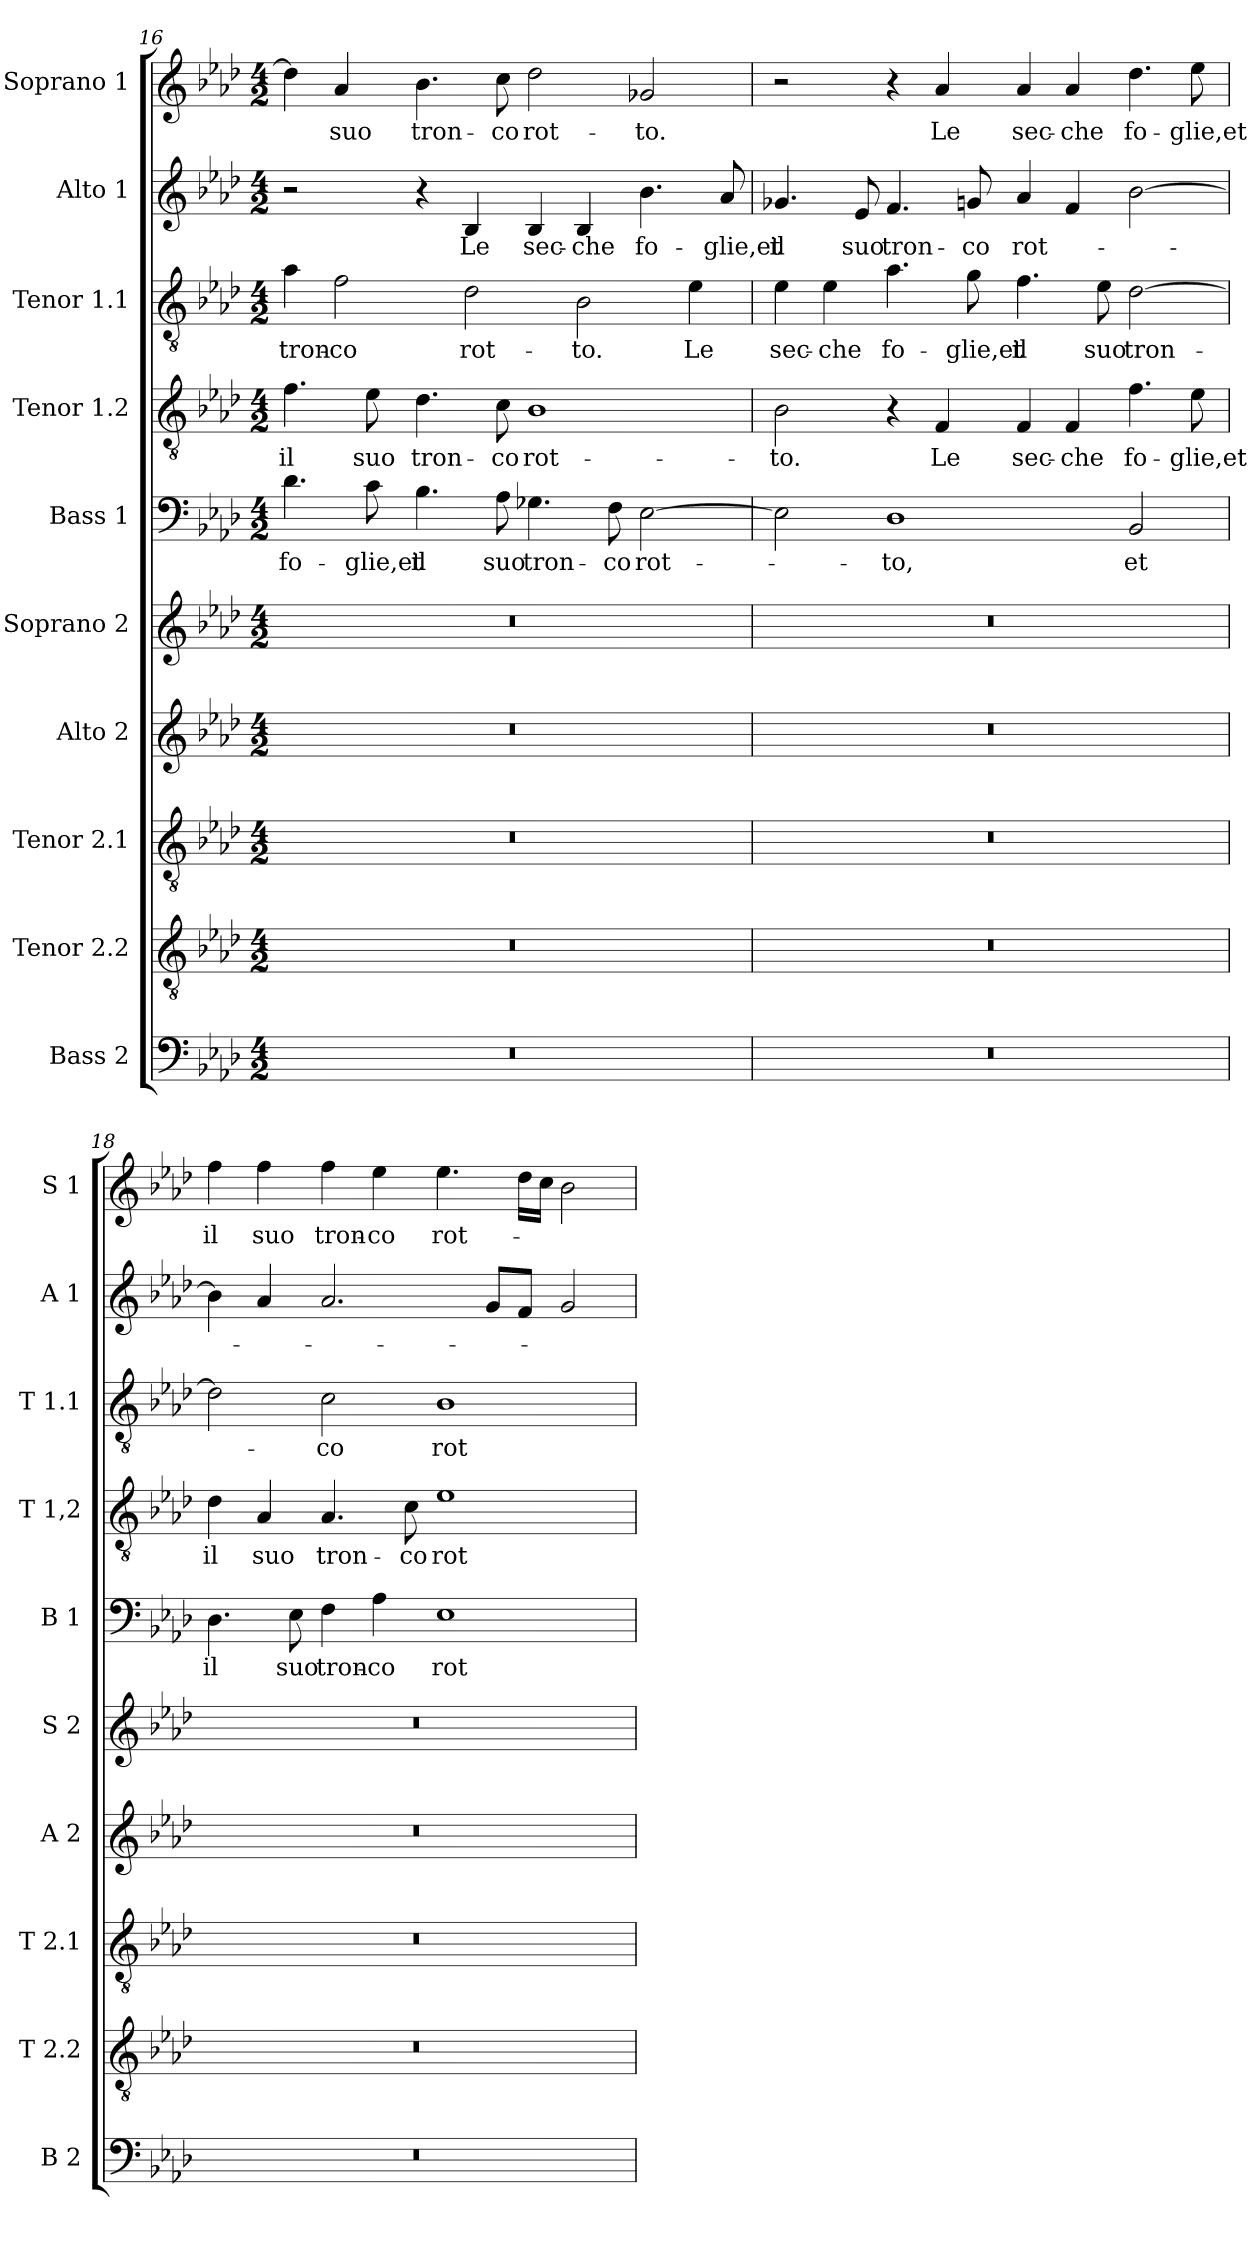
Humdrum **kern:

**kern	**kern	**kern	**kern	**kern	**kern	**text	**kern	**text	**kern	**text	**kern	**text	**kern	**text
*part10	*part9	*part8	*part7	*part6	*part5	*part5	*part4	*part4	*part3	*part3	*part2	*part2	*part1	*part1
*staff10	*staff9	*staff8	*staff7	*staff6	*staff5	*staff5	*staff4	*staff4	*staff3	*staff3	*staff2	*staff2	*staff1	*staff1
*I"Bass 2	*I"Tenor 2.2	*I"Tenor 2.1	*I"Alto 2	*I"Soprano 2	*I"Bass 1	*	*I"Tenor 1.2	*	*I"Tenor 1.1	*	*I"Alto 1	*	*I"Soprano 1	*
*I'B 2	*I'T 2.2	*I'T 2.1	*I'A 2	*I'S 2	*I'B 1	*	*I'T 1,2	*	*I'T 1.1	*	*I'A 1	*	*I'S 1	*
*clefF4	*clefGv2	*clefGv2	*clefG2	*clefG2	*clefF4	*	*clefGv2	*	*clefGv2	*	*clefG2	*	*clefG2	*
*k[b-e-a-d-]	*k[b-e-a-d-]	*k[b-e-a-d-]	*k[b-e-a-d-]	*k[b-e-a-d-]	*k[b-e-a-d-]	*	*k[b-e-a-d-]	*	*k[b-e-a-d-]	*	*k[b-e-a-d-]	*	*k[b-e-a-d-]	*
*A-:	*A-:	*A-:	*A-:	*A-:	*A-:	*	*A-:	*	*A-:	*	*A-:	*	*A-:	*
*M4/2	*M4/2	*M4/2	*M4/2	*M4/2	*M4/2	*	*M4/2	*	*M4/2	*	*M4/2	*	*M4/2	*
=16	=16	=16	=16	=16	=16	=16	=16	=16	=16	=16	=16	=16	=16	=16
!	!	!	!	!	!	!LO:LY:b	!	!LO:LY:b	!	!LO:LY:b	!	!	!	!
0r	0r	0r	0r	0r	4.d-\	fo-	4.f\	il	4a-\	tron-	2r	.	4dd-\]	.
!	!	!	!	!	!	!	!	!	!	!LO:LY:b	!	!	!	!LO:LY:b
.	.	.	.	.	.	.	.	.	2f\	-co	.	.	4a-/	suo
!	!	!	!	!	!	!LO:LY:b	!	!LO:LY:b	!	!	!	!	!	!
.	.	.	.	.	8c\	-glie,et	8e-\	suo	.	.	.	.	.	.
!	!	!	!	!	!	!LO:LY:b	!	!LO:LY:b	!	!	!	!	!	!LO:LY:b
.	.	.	.	.	4.B-\	il	4.d-\	tron-	.	.	4r	.	4.b-\	tron-
!	!	!	!	!	!	!	!	!	!	!LO:LY:b	!	!LO:LY:b	!	!
.	.	.	.	.	.	.	.	.	2d-\	rot-	4B-/	Le	.	.
!	!	!	!	!	!	!LO:LY:b	!	!LO:LY:b	!	!	!	!	!	!LO:LY:b
.	.	.	.	.	8A-\	suo	8c\	-co	.	.	.	.	8cc\	-co
!	!	!	!	!	!	!LO:LY:b	!	!LO:LY:b	!	!	!	!LO:LY:b	!	!LO:LY:b
.	.	.	.	.	4.G-X\	tron-	1B-	rot-	.	.	4B-/	sec-	2dd-\	rot-
!	!	!	!	!	!	!	!	!	!	!LO:LY:b	!	!LO:LY:b	!	!
.	.	.	.	.	.	.	.	.	2B-\	-to.	4B-/	-che	.	.
!	!	!	!	!	!	!LO:LY:b	!	!	!	!	!	!	!	!
.	.	.	.	.	8F\	-co	.	.	.	.	.	.	.	.
!	!	!	!	!	!	!LO:LY:b	!	!	!	!	!	!LO:LY:b	!	!LO:LY:b
.	.	.	.	.	[2E-\	rot-	.	.	.	.	4.b-\	fo-	2g-X/	-to.
!	!	!	!	!	!	!	!	!	!	!LO:LY:b	!	!	!	!
.	.	.	.	.	.	.	.	.	4e-\	Le	.	.	.	.
!	!	!	!	!	!	!	!	!	!	!	!	!LO:LY:b	!	!
.	.	.	.	.	.	.	.	.	.	.	8a-/	-glie,et	.	.
=17	=17	=17	=17	=17	=17	=17	=17	=17	=17	=17	=17	=17	=17	=17
!	!	!	!	!	!	!	!	!LO:LY:b	!	!LO:LY:b	!	!LO:LY:b	!	!
0r	0r	0r	0r	0r	2E-\]	.	2B-\	-to.	4e-\	sec-	4.g-X/	il	2r	.
!	!	!	!	!	!	!	!	!	!	!LO:LY:b	!	!	!	!
.	.	.	.	.	.	.	.	.	4e-\	-che	.	.	.	.
!	!	!	!	!	!	!	!	!	!	!	!	!LO:LY:b	!	!
.	.	.	.	.	.	.	.	.	.	.	8e-/	suo	.	.
!	!	!	!	!	!	!LO:LY:b	!	!	!	!LO:LY:b	!	!LO:LY:b	!	!
.	.	.	.	.	1D-	-to,	4r	.	4.a-\	fo-	4.f/	tron-	4r	.
!	!	!	!	!	!	!	!	!LO:LY:b	!	!	!	!	!	!LO:LY:b
.	.	.	.	.	.	.	4F/	Le	.	.	.	.	4a-/	Le
!	!	!	!	!	!	!	!	!	!	!LO:LY:b	!	!LO:LY:b	!	!
.	.	.	.	.	.	.	.	.	8g\	-glie,et	8gn/	-co	.	.
!	!	!	!	!	!	!	!	!LO:LY:b	!	!LO:LY:b	!	!LO:LY:b	!	!LO:LY:b
.	.	.	.	.	.	.	4F/	sec-	4.f\	il	4a-/	rot-	4a-/	sec-
!	!	!	!	!	!	!	!	!LO:LY:b	!	!	!	!	!	!LO:LY:b
.	.	.	.	.	.	.	4F/	-che	.	.	4f/	.	4a-/	-che
!	!	!	!	!	!	!	!	!	!	!LO:LY:b	!	!	!	!
.	.	.	.	.	.	.	.	.	8e-\	suo	.	.	.	.
!	!	!	!	!	!	!LO:LY:b	!	!LO:LY:b	!	!LO:LY:b	!	!	!	!LO:LY:b
.	.	.	.	.	2BB-/	et	4.f\	fo-	[2d-\	tron-	[2b-\	.	4.dd-\	fo-
!	!	!	!	!	!	!	!	!LO:LY:b	!	!	!	!	!	!LO:LY:b
.	.	.	.	.	.	.	8e-\	-glie,et	.	.	.	.	8ee-\	-glie,et
=18	=18	=18	=18	=18	=18	=18	=18	=18	=18	=18	=18	=18	=18	=18
!	!	!	!	!	!	!LO:LY:b	!	!LO:LY:b	!	!	!	!	!	!LO:LY:b
0r	0r	0r	0r	0r	4.D-\	il	4d-\	il	2d-\]	.	4b-\]	.	4ff\	il
!	!	!	!	!	!	!	!	!LO:LY:b	!	!	!	!	!	!LO:LY:b
.	.	.	.	.	.	.	4A-/	suo	.	.	4a-/	.	4ff\	suo
!	!	!	!	!	!	!LO:LY:b	!	!	!	!	!	!	!	!
.	.	.	.	.	8E-\	suo	.	.	.	.	.	.	.	.
!	!	!	!	!	!	!LO:LY:b	!	!LO:LY:b	!	!LO:LY:b	!	!	!	!LO:LY:b
.	.	.	.	.	4F\	tron-	4.A-/	tron-	2c\	-co	2.a-/	.	4ff\	tron-
!	!	!	!	!	!	!LO:LY:b	!	!	!	!	!	!	!	!LO:LY:b
.	.	.	.	.	4A-\	-co	.	.	.	.	.	.	4ee-\	-co
!	!	!	!	!	!	!	!	!LO:LY:b	!	!	!	!	!	!
.	.	.	.	.	.	.	8c\	-co	.	.	.	.	.	.
!	!	!	!	!	!	!LO:LY:b	!	!LO:LY:b	!	!LO:LY:b	!	!	!	!LO:LY:b
.	.	.	.	.	1E-	rot-	1e-	rot-	1B-	rot-	.	.	4.ee-\	rot-
.	.	.	.	.	.	.	.	.	.	.	8g/L	.	.	.
.	.	.	.	.	.	.	.	.	.	.	8f/J	.	16dd-\LL	.
.	.	.	.	.	.	.	.	.	.	.	.	.	16cc\JJ	.
.	.	.	.	.	.	.	.	.	.	.	2g/	.	2b-\	.
=	=	=	=	=	=	=	=	=	=	=	=	=	=	=
*-	*-	*-	*-	*-	*-	*-	*-	*-	*-	*-	*-	*-	*-	*-
